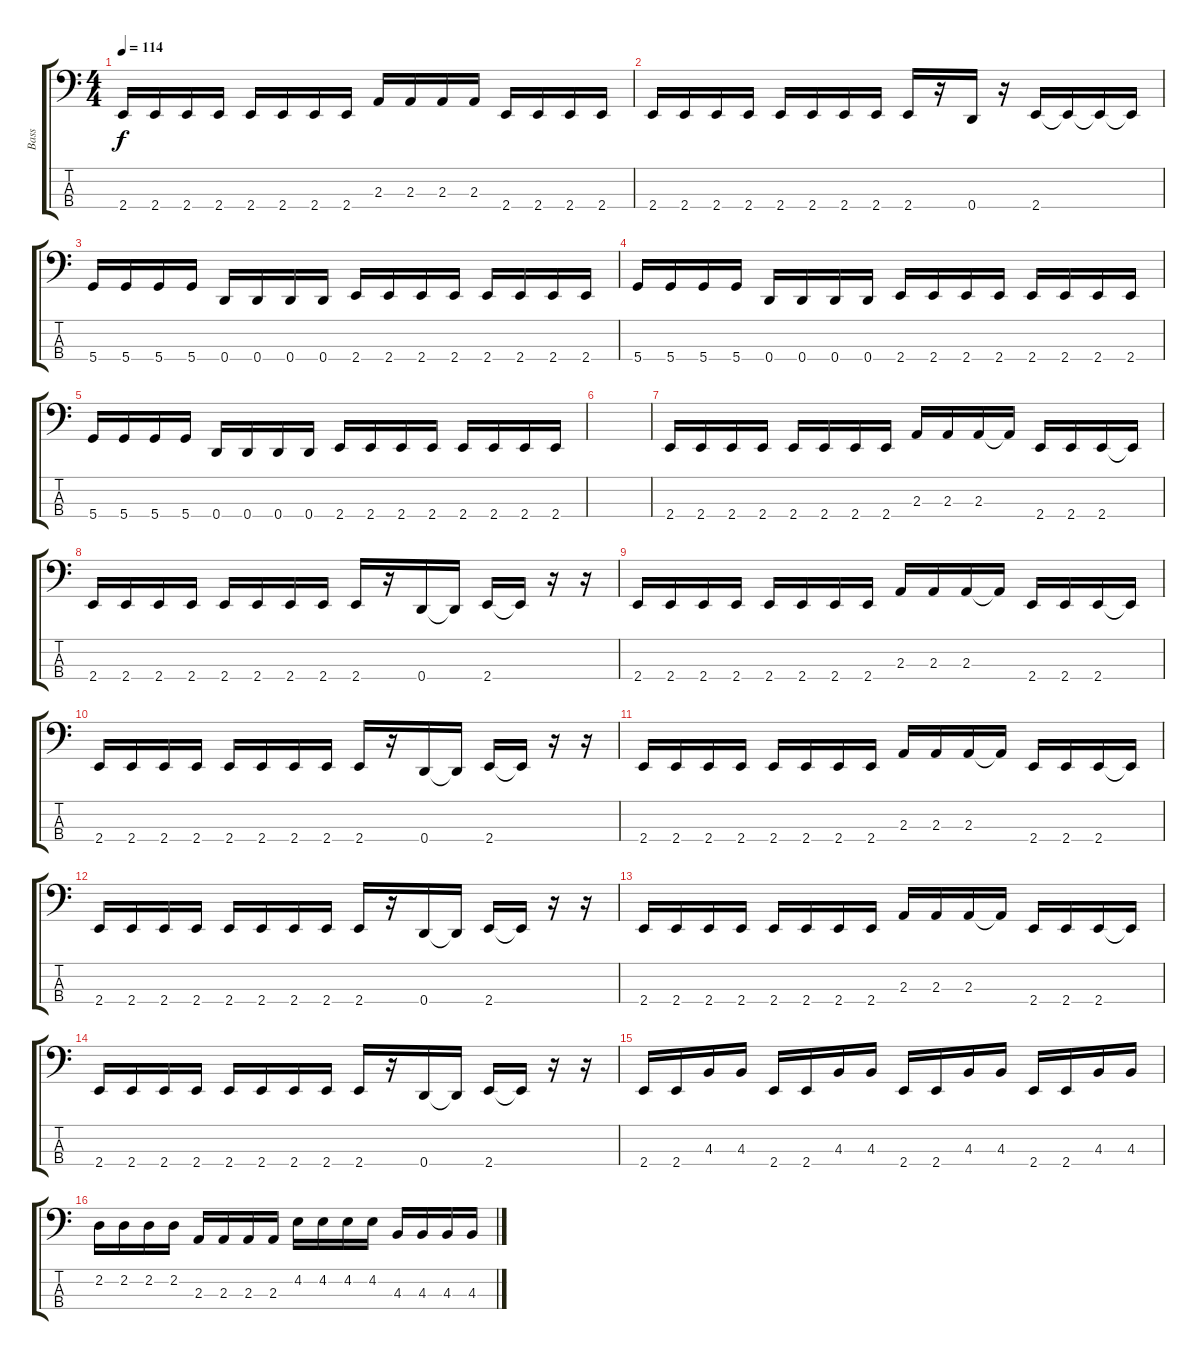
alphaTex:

\track ("Bass" "Bass") {instrument electricbasspick}
\staff {score tabs}
\tuning (F2 C2 G1 D1) {hide}
\ts (4 4)
\tempo 114
\clef f4
\ks c
2.4.16{dy f} 2.4.16 2.4.16 2.4.16 2.4.16 2.4.16 2.4.16 2.4.16 2.3.16 2.3.16 2.3.16 2.3.16 2.4.16 2.4.16 2.4.16 2.4.16 |
2.4.16 2.4.16 2.4.16 2.4.16 2.4.16 2.4.16 2.4.16 2.4.16 2.4.16 r.16 0.4.16 r.16 2.4.16 2.4{t}.16 2.4{t}.16 2.4{t}.16 |
5.4.16 5.4.16 5.4.16 5.4.16 0.4.16 0.4.16 0.4.16 0.4.16 2.4.16 2.4.16 2.4.16 2.4.16 2.4.16 2.4.16 2.4.16 2.4.16 |
5.4.16 5.4.16 5.4.16 5.4.16 0.4.16 0.4.16 0.4.16 0.4.16 2.4.16 2.4.16 2.4.16 2.4.16 2.4.16 2.4.16 2.4.16 2.4.16 |
5.4.16 5.4.16 5.4.16 5.4.16 0.4.16 0.4.16 0.4.16 0.4.16 2.4.16 2.4.16 2.4.16 2.4.16 2.4.16 2.4.16 2.4.16 2.4.16 |
|
2.4.16 2.4.16 2.4.16 2.4.16 2.4.16 2.4.16 2.4.16 2.4.16 2.3.16 2.3.16 2.3.16 2.3{t}.16 2.4.16 2.4.16 2.4.16 2.4{t}.16 |
2.4.16 2.4.16 2.4.16 2.4.16 2.4.16 2.4.16 2.4.16 2.4.16 2.4.16 r.16 0.4.16 0.4{t}.16 2.4.16 2.4{t}.16 r.16 r.16 |
2.4.16 2.4.16 2.4.16 2.4.16 2.4.16 2.4.16 2.4.16 2.4.16 2.3.16 2.3.16 2.3.16 2.3{t}.16 2.4.16 2.4.16 2.4.16 2.4{t}.16 |
2.4.16 2.4.16 2.4.16 2.4.16 2.4.16 2.4.16 2.4.16 2.4.16 2.4.16 r.16 0.4.16 0.4{t}.16 2.4.16 2.4{t}.16 r.16 r.16 |
2.4.16 2.4.16 2.4.16 2.4.16 2.4.16 2.4.16 2.4.16 2.4.16 2.3.16 2.3.16 2.3.16 2.3{t}.16 2.4.16 2.4.16 2.4.16 2.4{t}.16 |
2.4.16 2.4.16 2.4.16 2.4.16 2.4.16 2.4.16 2.4.16 2.4.16 2.4.16 r.16 0.4.16 0.4{t}.16 2.4.16 2.4{t}.16 r.16 r.16 |
2.4.16 2.4.16 2.4.16 2.4.16 2.4.16 2.4.16 2.4.16 2.4.16 2.3.16 2.3.16 2.3.16 2.3{t}.16 2.4.16 2.4.16 2.4.16 2.4{t}.16 |
2.4.16 2.4.16 2.4.16 2.4.16 2.4.16 2.4.16 2.4.16 2.4.16 2.4.16 r.16 0.4.16 0.4{t}.16 2.4.16 2.4{t}.16 r.16 r.16 |
2.4.16 2.4.16 4.3.16 4.3.16 2.4.16 2.4.16 4.3.16 4.3.16 2.4.16 2.4.16 4.3.16 4.3.16 2.4.16 2.4.16 4.3.16 4.3.16 |
2.2.16 2.2.16 2.2.16 2.2.16 2.3.16 2.3.16 2.3.16 2.3.16 4.2.16 4.2.16 4.2.16 4.2.16 4.3.16 4.3.16 4.3.16 4.3.16
